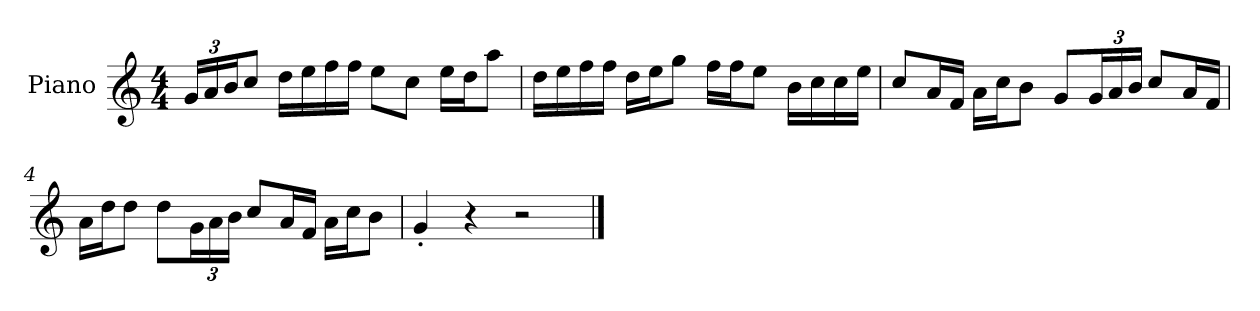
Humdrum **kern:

**kern
*part1
*staff1
*I"Piano
*I'P-no
*clefG2
*k[]
*M4/4
*MM90
*Xbrackettup
=1
24g/LL
24a/
24b/J
8cc/J
16dd\LL
16ee\
16ff\
16ff\JJ
8ee\L
8cc\J
16ee\LL
16dd\J
8aa\J
=2
16dd\LL
16ee\
16ff\
16ff\JJ
16dd\LL
16ee\J
8gg\J
16ff\LL
16ff\J
8ee\J
16b\LL
16cc\
16cc\
16ee\JJ
=3
8cc/L
16a/L
16f/JJ
16a\LL
16cc\J
8b\J
8g/L
24g/L
24a/
24b/JJ
8cc/L
16a/L
16f/JJ
!!LO:LB:g=z
=4
16a\LL
16dd\J
8dd\J
8dd\L
24g\L
24a\
24b\JJ
8cc/L
16a/L
16f/JJ
16a\LL
16cc\J
8b\J
=5
4g'/
4r
2r
==
*-
